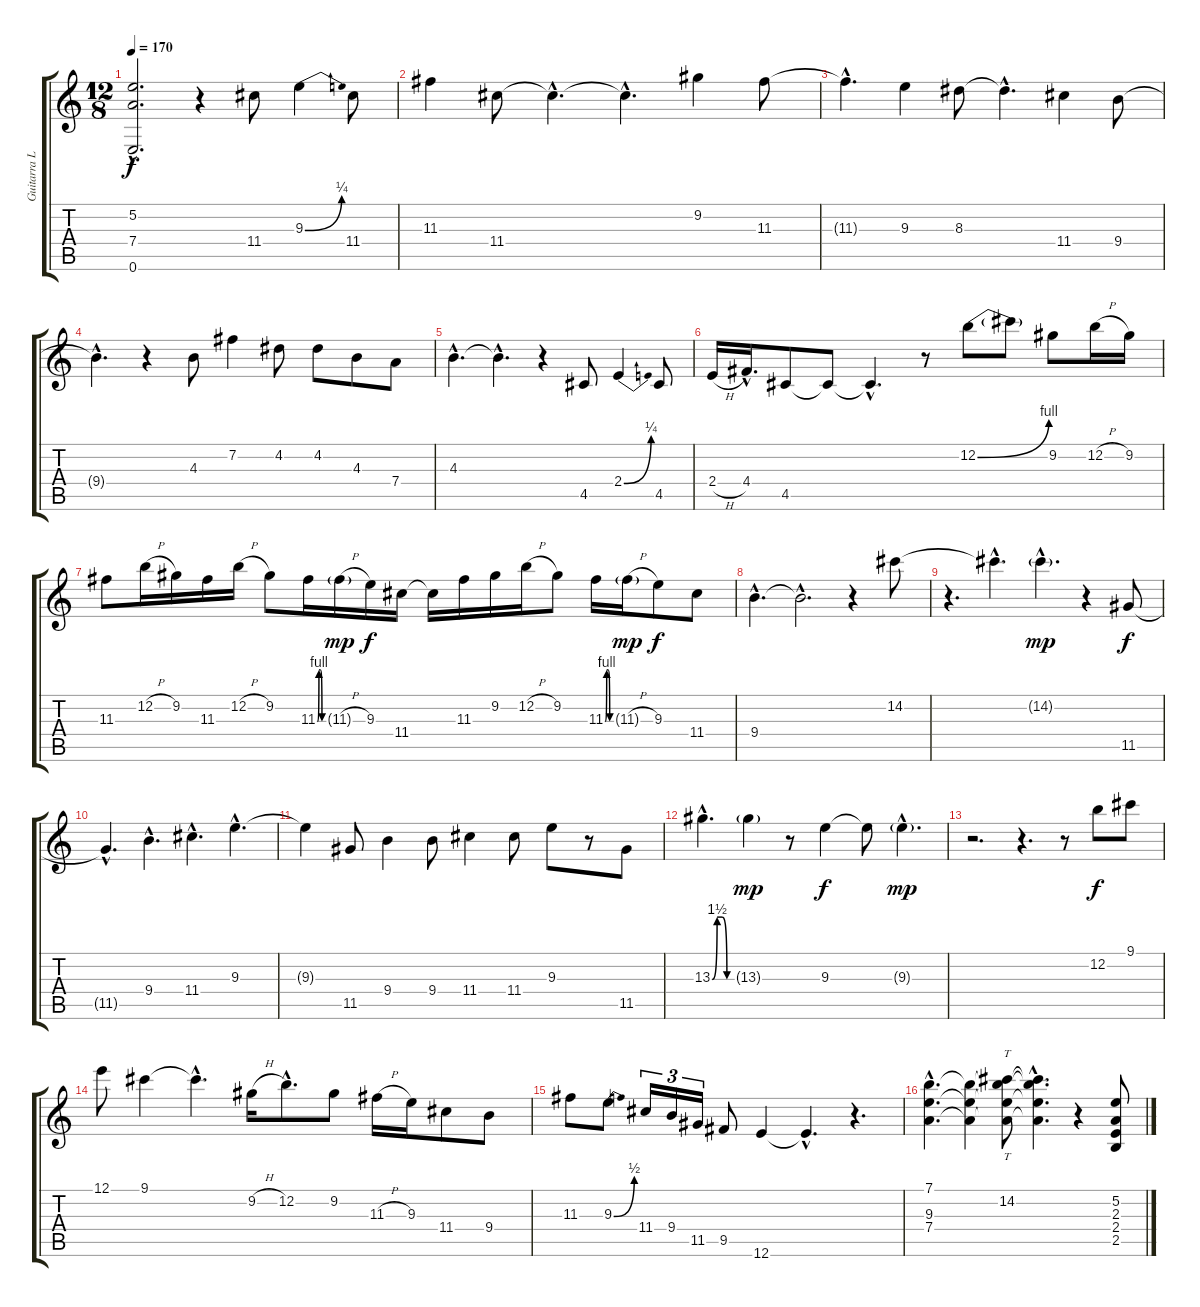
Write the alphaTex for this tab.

\track ("Guitarra Limpa" "Guitarra L") {instrument electricguitarjazz}
\staff {score tabs}
\tuning (E4 B3 G3 D3 A2 E2) {hide}
\ts (12 8)
\tempo 170
\clef g2
\ks c
(5.2{hac t} 7.4{hac t} 0.6{hac}).2{d dy f} r.4 11.4.8 9.3{be (bend 0 0 60 1)}.4 11.4.8 |
11.3.4 11.4.8 11.4{hac t}.4{d} 11.4{hac t}.4{d} 9.2.4 11.3.8 |
11.3{hac t}.4{d} 9.3.4 8.3.8 8.3{hac t}.4{d} 11.4.4 9.4.8 |
9.4{hac t}.4{d} r.4 4.3.8 7.2.4 4.2.8 4.2.8 4.3.8 7.4.8 |
4.3{hac}.4{d} 4.3{hac t}.4{d} r.4 4.5.8 2.4{be (bend 0 0 60 1)}.4 4.5.8 |
2.4{h}.16 4.4{hac}.16{d} 4.5.8 4.5{t}.8 4.5{hac t}.4{d} r.8 12.2{be (bend 0 0 60 4)}.8 12.2{t}.8 9.2.8 12.2{h}.16 9.2.16 |
11.3.8 12.2{h}.16 9.2.16 11.3.16 12.2{h}.16 9.2.8 11.3{be (custom 0 0 15 4 30 4 45 0 60 0)}.16 11.3{h g}.16{dy mp} 9.3.16{dy f} 11.4.16 11.4{t}.16 11.3.16 9.2.16 12.2{h}.16 9.2.8 11.3{be (custom 0 0 15 4 30 4 45 0 60 0)}.16 11.3{h g}.16{dy mp} 9.3.8{dy f} 11.4.8 |
9.4{hac}.4{d} 9.4{hac t}.2{d} r.4 14.2.8 |
r.4{d} 14.2{hac t}.4{d} 14.2{g hac}.4{d dy mp} r.4 11.5.8{dy f} |
11.5{hac t}.4{d} 9.4{hac}.4{d} 11.4{hac}.4{d} 9.3{hac}.4{d} |
9.3{t}.4 11.5.8 9.4.4 9.4.8 11.4.4 11.4.8 9.3.8 r.8 11.5.8 |
13.3{be (custom 0 0 15 6 30 6 45 0 60 0) hac}.4{d} 13.3{g}.4{dy mp} r.8 9.3.4{dy f} 9.3{t}.8 9.3{g hac}.4{d dy mp} |
r.2{d} r.4{d} r.8 12.2.8{dy f} 9.1.8 |
12.1.8 9.1.4 9.1{hac t}.4{d} 9.2{h}.16 12.2{hac}.8{d} 9.2.8 11.3{h}.16 9.3.16 11.4.8 9.4.8 |
11.3.8 9.3{be (bend 0 0 60 2)}.8 11.4.16{tu (3 2)} 9.4.16{tu (3 2)} 11.5.16{tu (3 2)} 9.5.8 12.6.4 12.6{hac t}.4{d} r.4{d} |
(7.1{hac} 9.3{hac} 7.4{hac}).4{d} (7.1{t} 9.3{t} 7.4{t}).4 (7.1{t} 14.2 9.3{t} 7.4{t}).8{tt} (7.1{hac t} 14.2{hac t} 9.3{hac t} 7.4{hac t}).4{d} r.4 (5.2 2.3 2.4 2.5).8
